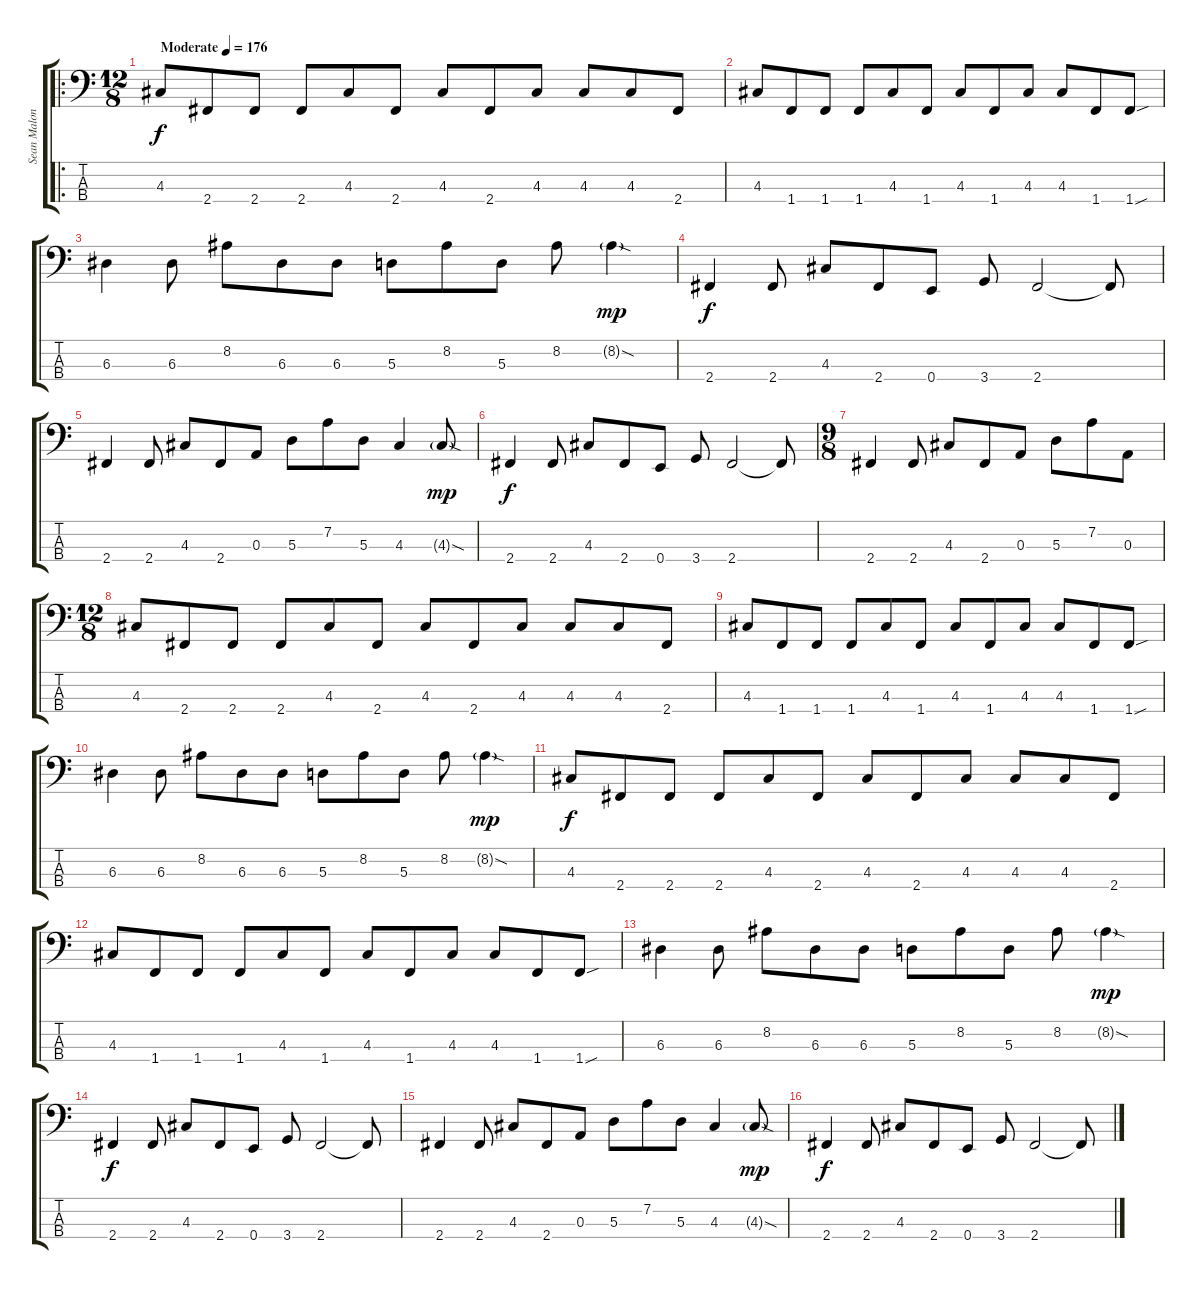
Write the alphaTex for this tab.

\track ("Sean Malone" "Sean Malon") {instrument fretlessbass}
\staff {score tabs}
\tuning (G2 D2 A1 E1) {hide}
\ro
\ts (12 8)
\tempo (176 "Moderate")
\clef f4
\ks c
4.3.8{dy f instrument fretlessbass} 2.4.8 2.4.8 2.4.8 4.3.8 2.4.8 4.3.8 2.4.8 4.3.8 4.3.8 4.3.8 2.4.8 |
4.3.8 1.4.8 1.4.8 1.4.8 4.3.8 1.4.8 4.3.8 1.4.8 4.3.8 4.3.8 1.4.8 1.4{sou}.8 |
6.3.4 6.3.8 8.2.8 6.3.8 6.3.8 5.3.8 8.2.8 5.3.8 8.2.8 8.2{sod g}.4{dy mp} |
2.4.4{dy f} 2.4.8 4.3.8 2.4.8 0.4.8 3.4.8 2.4.2 2.4{t}.8 |
2.4.4 2.4.8 4.3.8 2.4.8 0.3.8 5.3.8 7.2.8 5.3.8 4.3.4 4.3{sod g}.8{dy mp} |
2.4.4{dy f} 2.4.8 4.3.8 2.4.8 0.4.8 3.4.8 2.4.2 2.4{t}.8 |
\ts (9 8)
2.4.4 2.4.8 4.3.8 2.4.8 0.3.8 5.3.8 7.2.8 0.3.8 |
\ts (12 8)
4.3.8 2.4.8 2.4.8 2.4.8 4.3.8 2.4.8 4.3.8 2.4.8 4.3.8 4.3.8 4.3.8 2.4.8 |
4.3.8 1.4.8 1.4.8 1.4.8 4.3.8 1.4.8 4.3.8 1.4.8 4.3.8 4.3.8 1.4.8 1.4{sou}.8 |
6.3.4 6.3.8 8.2.8 6.3.8 6.3.8 5.3.8 8.2.8 5.3.8 8.2.8 8.2{sod g}.4{dy mp} |
4.3.8{dy f} 2.4.8 2.4.8 2.4.8 4.3.8 2.4.8 4.3.8 2.4.8 4.3.8 4.3.8 4.3.8 2.4.8 |
4.3.8 1.4.8 1.4.8 1.4.8 4.3.8 1.4.8 4.3.8 1.4.8 4.3.8 4.3.8 1.4.8 1.4{sou}.8 |
6.3.4 6.3.8 8.2.8 6.3.8 6.3.8 5.3.8 8.2.8 5.3.8 8.2.8 8.2{sod g}.4{dy mp} |
2.4.4{dy f} 2.4.8 4.3.8 2.4.8 0.4.8 3.4.8 2.4.2 2.4{t}.8 |
2.4.4 2.4.8 4.3.8 2.4.8 0.3.8 5.3.8 7.2.8 5.3.8 4.3.4 4.3{sod g}.8{dy mp} |
2.4.4{dy f} 2.4.8 4.3.8 2.4.8 0.4.8 3.4.8 2.4.2 2.4{t}.8
